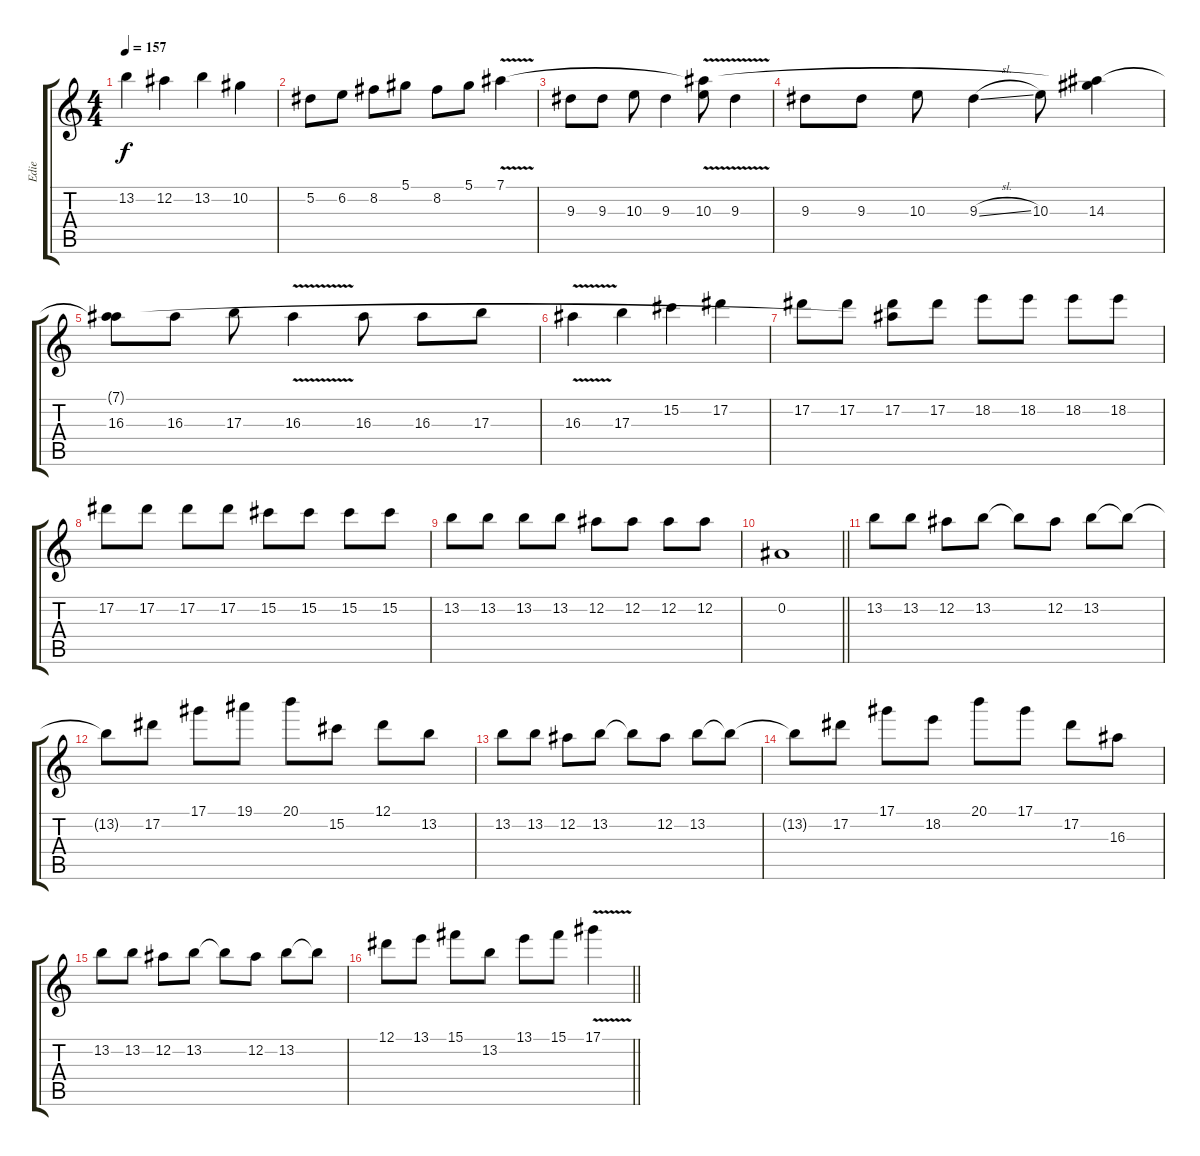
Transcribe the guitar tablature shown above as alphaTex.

\track ("Edie" "Edie") {instrument distortionguitar}
\staff {score tabs}
\tuning (Eb4 Bb3 Gb3 Db3 Ab2 Eb2) {hide}
\ts (4 4)
\tempo 157
\clef g2
\ks c
13.2.4{dy f} 12.2.4 13.2.4 10.2.4 |
5.2.8 6.2.8 8.2.8 5.1.8 8.2.8 5.1.8 7.1{v}.4 |
9.3.8 9.3.8 10.3.8 9.3.4 (7.1{t} 10.3).8 9.3{v}.4 |
9.3.8 9.3.8 10.3.8 9.3{sl}.4 10.3.8 (7.1{t} 14.3).4 |
(7.1{t} 16.3).8 16.3.8 17.3.8 16.3{v}.4 16.3.8 16.3.8 17.3.8 |
16.3{v}.4 17.3.4 15.2.4 17.2.4 |
17.2.8 17.2.8 (7.1{t} 17.2).8 17.2.8 18.2.8 18.2.8 18.2.8 18.2.8 |
17.2.8 17.2.8 17.2.8 17.2.8 15.2.8 15.2.8 15.2.8 15.2.8 |
13.2.8 13.2.8 13.2.8 13.2.8 12.2.8 12.2.8 12.2.8 12.2.8 |
\barLineRight lightlight
0.2.1 |
13.2.8 13.2.8 12.2.8 13.2.8 13.2{t}.8 12.2.8 13.2.8 13.2{t}.8 |
13.2{t}.8 17.2.8 17.1.8 19.1.8 20.1.8 15.2.8 12.1.8 13.2.8 |
13.2.8 13.2.8 12.2.8 13.2.8 13.2{t}.8 12.2.8 13.2.8 13.2{t}.8 |
13.2{t}.8 17.2.8 17.1.8 18.2.8 20.1.8 17.1.8 17.2.8 16.3.8 |
13.2.8 13.2.8 12.2.8 13.2.8 13.2{t}.8 12.2.8 13.2.8 13.2{t}.8 |
\barLineRight lightlight
12.1.8 13.1.8 15.1.8 13.2.8 13.1.8 15.1.8 17.1{v}.4
